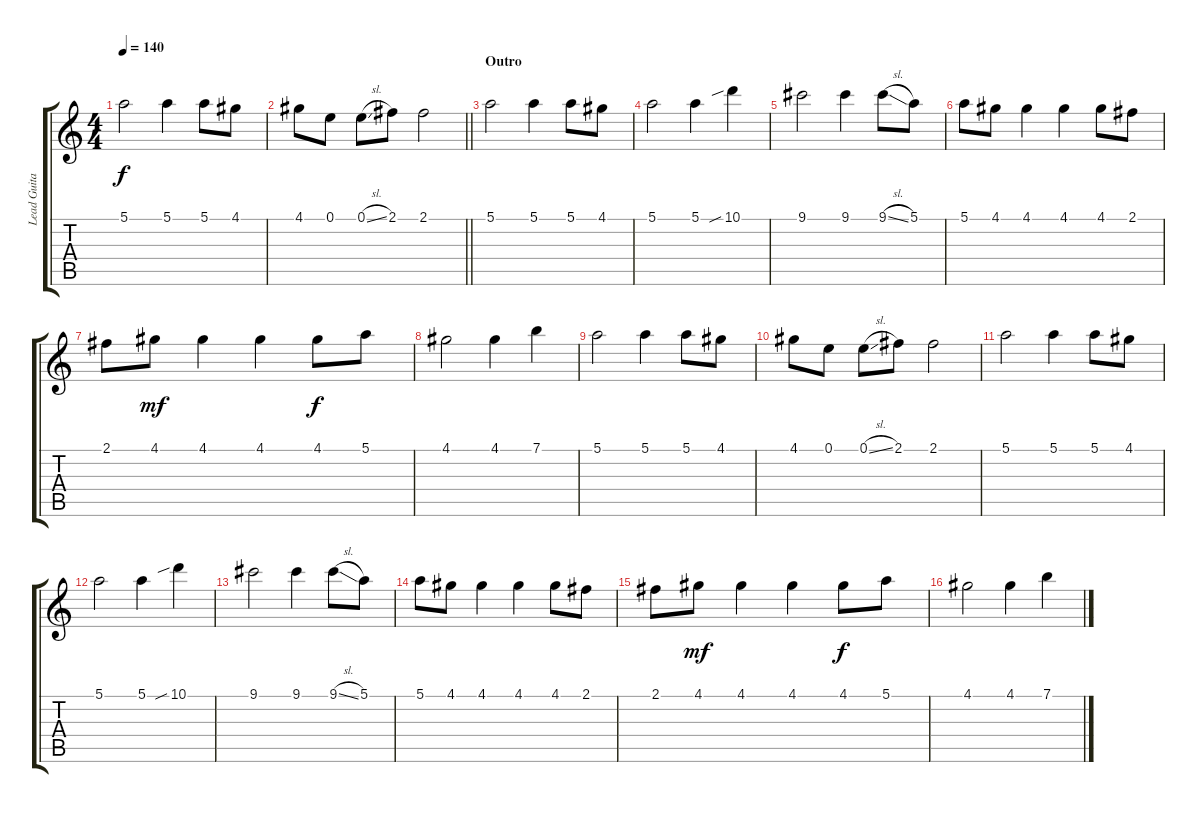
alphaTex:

\track ("Lead Guitar" "Lead Guita") {instrument distortionguitar}
\staff {score tabs}
\tuning (E4 B3 G3 D3 A2 E2) {hide}
\ts (4 4)
\tempo 140
\clef g2
\ks c
5.1.2{dy f} 5.1.4 5.1.8 4.1.8 |
\barLineRight lightlight
4.1.8 0.1.8 0.1{sl}.8 2.1.8 2.1.2 |
\section ("" "Outro")
5.1.2 5.1.4 5.1.8 4.1.8 |
5.1.2 5.1.4 10.1{sib}.4 |
9.1.2 9.1.4 9.1{sl}.8 5.1.8 |
5.1.8 4.1.8 4.1.4 4.1.4 4.1.8 2.1.8 |
2.1.8 4.1.8{dy mf} 4.1.4 4.1.4 4.1.8{dy f} 5.1.8 |
4.1.2 4.1.4 7.1.4 |
5.1.2 5.1.4 5.1.8 4.1.8 |
4.1.8 0.1.8 0.1{sl}.8 2.1.8 2.1.2 |
5.1.2 5.1.4 5.1.8 4.1.8 |
5.1.2 5.1.4 10.1{sib}.4 |
9.1.2 9.1.4 9.1{sl}.8 5.1.8 |
5.1.8 4.1.8 4.1.4 4.1.4 4.1.8 2.1.8 |
2.1.8 4.1.8{dy mf} 4.1.4 4.1.4 4.1.8{dy f} 5.1.8 |
4.1.2 4.1.4 7.1.4
